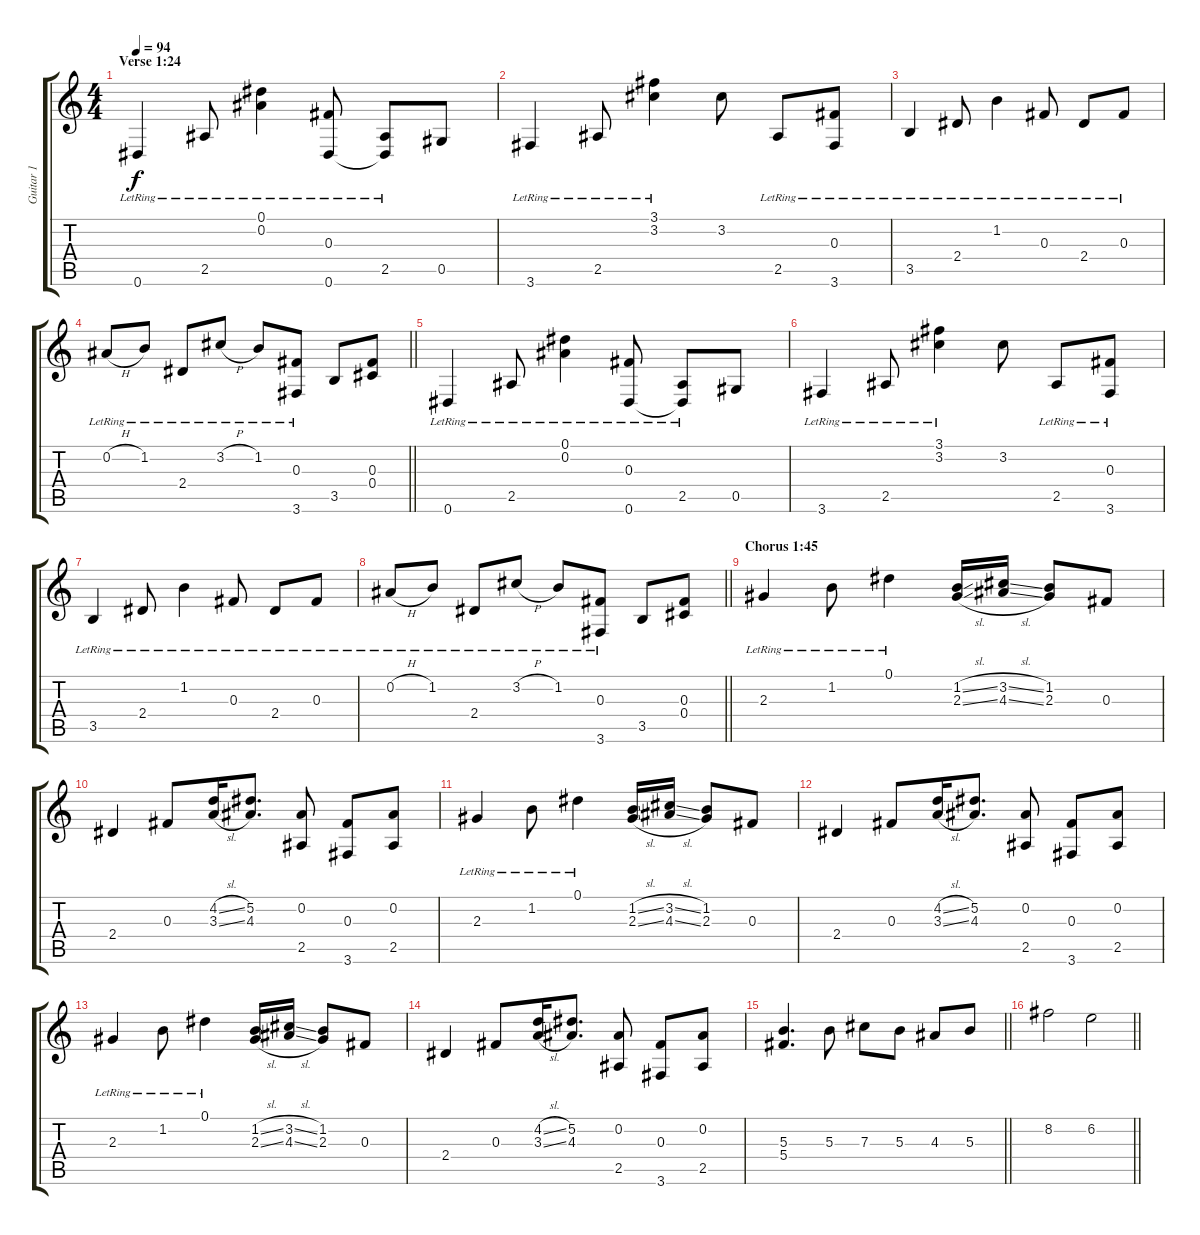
\track ("Guitar 1" "Guitar 1") {instrument electricguitarclean}
\staff {score tabs}
\tuning (Eb4 Bb3 Gb3 Db3 Ab2 Eb2) {hide}
\ts (4 4)
\section ("" "Verse 1:24")
\tempo 94
\clef g2
\ks c
0.6{lr}.4{dy f} 2.5{lr}.8 (0.1{lr} 0.2{lr}).4 (0.3{lr} 0.6{lr}).8 (2.5{lr} 0.6{t}).8 0.5.8 |
3.6{lr}.4 2.5{lr}.8 (3.1{lr} 3.2{lr}).4 3.2.8 2.5{lr}.8 (0.3{lr} 3.6{lr}).8 |
3.5{lr}.4 2.4{lr}.8 1.2{lr}.4 0.3{lr}.8 2.4{lr}.8 0.3{lr}.8 |
\barLineRight lightlight
0.2{h lr}.8 1.2{lr}.8 2.4{lr}.8 3.2{h lr}.8 1.2{lr}.8 (0.3{lr} 3.6{lr}).8 3.5.8 (0.3 0.4).8 |
0.6{lr}.4 2.5{lr}.8 (0.1{lr} 0.2{lr}).4 (0.3{lr} 0.6{lr}).8 (2.5{lr} 0.6{t}).8 0.5.8 |
3.6{lr}.4 2.5{lr}.8 (3.1{lr} 3.2{lr}).4 3.2.8 2.5{lr}.8 (0.3{lr} 3.6{lr}).8 |
3.5{lr}.4 2.4{lr}.8 1.2{lr}.4 0.3{lr}.8 2.4{lr}.8 0.3{lr}.8 |
\barLineRight lightlight
0.2{h lr}.8 1.2{lr}.8 2.4{lr}.8 3.2{h lr}.8 1.2{lr}.8 (0.3{lr} 3.6{lr}).8 3.5.8 (0.3 0.4).8 |
\section ("" "Chorus 1:45")
2.3{lr}.4 1.2{lr}.8 0.1{lr}.4 (1.2{sl} 2.3{sl}).16 (3.2{sl} 4.3{sl}).16 (1.2 2.3).8 0.3.8 |
2.4.4 0.3.8 (4.2{sl} 3.3{sl}).16 (5.2 4.3).8{d} (0.2 2.5).8 (0.3 3.6).8 (0.2 2.5).8 |
2.3{lr}.4 1.2{lr}.8 0.1{lr}.4 (1.2{sl} 2.3{sl}).16 (3.2{sl} 4.3{sl}).16 (1.2 2.3).8 0.3.8 |
2.4.4 0.3.8 (4.2{sl} 3.3{sl}).16 (5.2 4.3).8{d} (0.2 2.5).8 (0.3 3.6).8 (0.2 2.5).8 |
2.3{lr}.4 1.2{lr}.8 0.1{lr}.4 (1.2{sl} 2.3{sl}).16 (3.2{sl} 4.3{sl}).16 (1.2 2.3).8 0.3.8 |
2.4.4 0.3.8 (4.2{sl} 3.3{sl}).16 (5.2 4.3).8{d} (0.2 2.5).8 (0.3 3.6).8 (0.2 2.5).8 |
\barLineRight lightlight
(5.3 5.4).4{d} 5.3.8 7.3.8 5.3.8 4.3.8 5.3.8 |
\barLineRight lightlight
8.2.2 6.2.2
